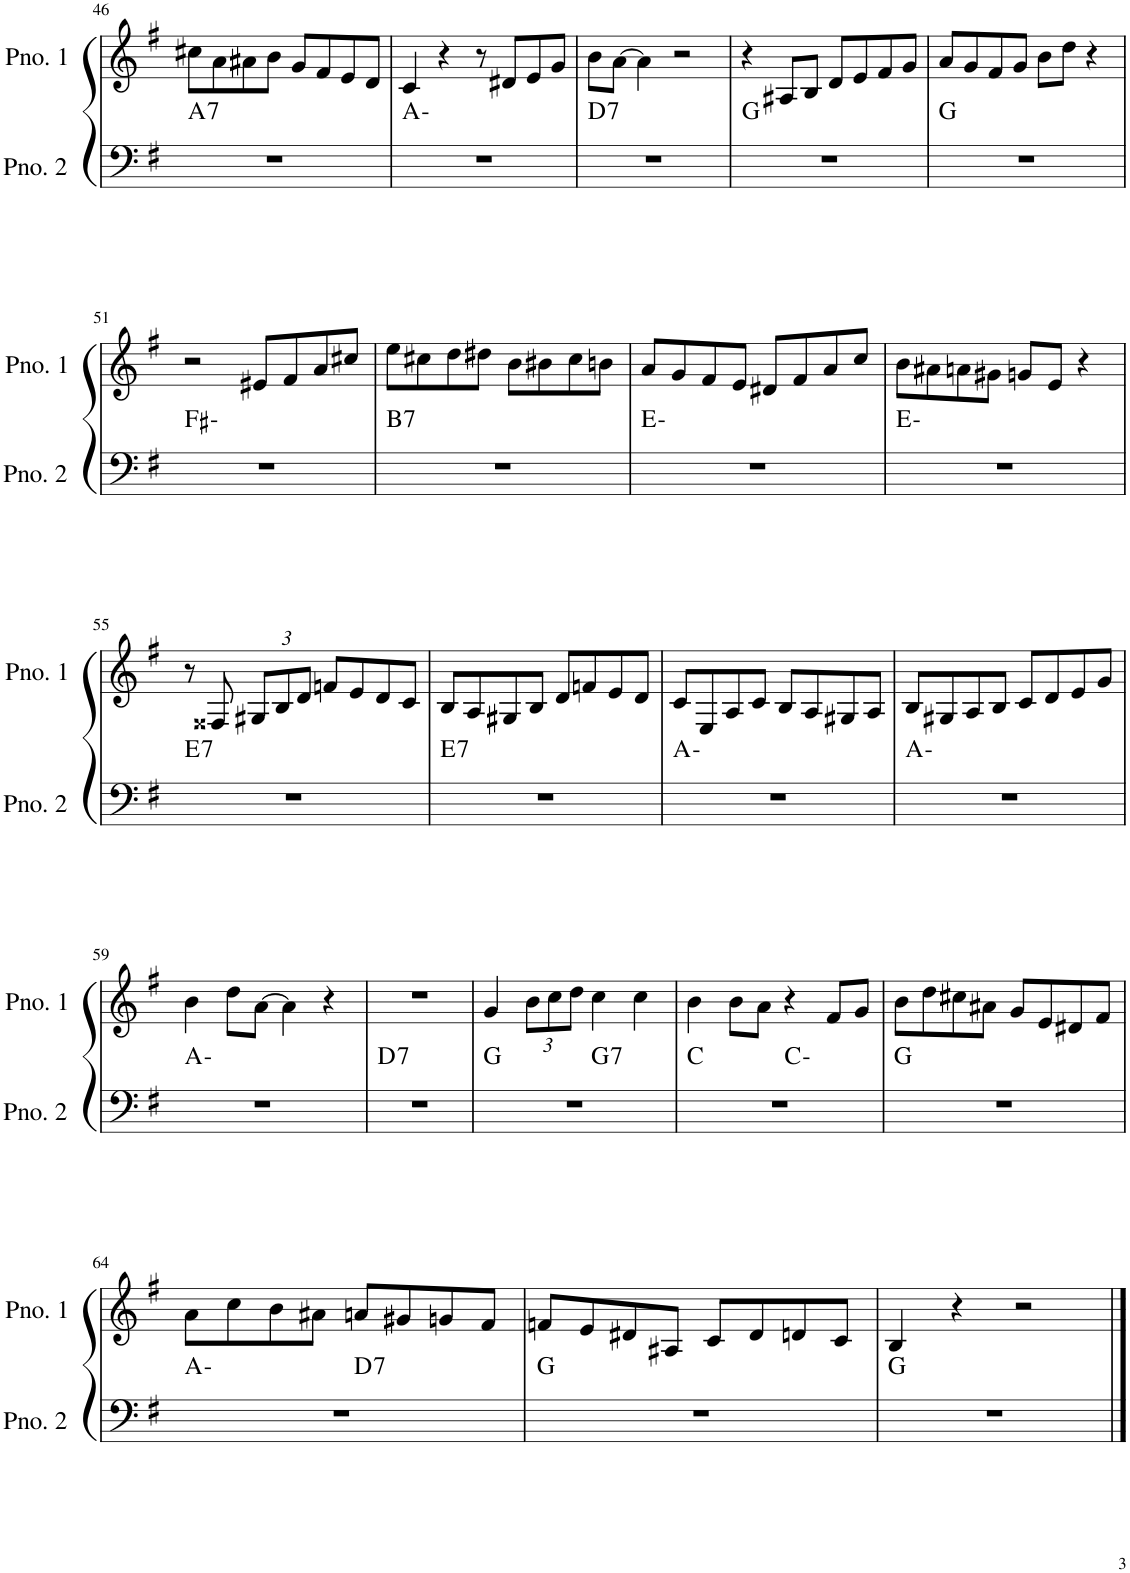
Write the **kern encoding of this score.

**kern	**harte	**kern
*part2	*part2	*part1
*staff2	*	*staff1
*I"ピアノ 2	*	*I"ピアノ 1
!!LO:PB:g=z
*clefF4	*	*clefG2
*k[f#]	*	*k[f#]
*M4/4	*	*M4/4
=46	=46	=46
!	!LO:H:kt=7	!
1r	A:7	8cc#X\L
.	.	8a\
.	.	8a#X\
.	.	8b\J
.	.	8g/L
.	.	8f#/
.	.	8e/
.	.	8d/J
=47	=47	=47
1r	A:min	4c/
.	.	4r
.	.	8r
.	.	8d#X/L
.	.	8e/
.	.	8g/J
=48	=48	=48
!	!LO:H:kt=7	!
1r	D:7	8b\L
.	.	[8a\J
.	.	4a\]
.	.	2r
=49	=49	=49
1r	G:maj	4r
.	.	8A#X/L
.	.	8B/J
.	.	8d/L
.	.	8e/
.	.	8f#/
.	.	8g/J
=50	=50	=50
1r	G:maj	8a/L
.	.	8g/
.	.	8f#/
.	.	8g/J
.	.	8b\L
.	.	8dd\J
.	.	4r
!!LO:LB:g=z
=51	=51	=51
1r	F#:min	2r
.	.	8e#X/L
.	.	8f#/
.	.	8a/
.	.	8cc#X/J
=52	=52	=52
!	!LO:H:kt=7	!
1r	B:7	8ee\L
.	.	8cc#X\
.	.	8dd\
.	.	8dd#X\J
.	.	8b\L
.	.	8b#X\
.	.	8cc#\
.	.	8bn\J
=53	=53	=53
1r	E:min	8a/L
.	.	8g/
.	.	8f#/
.	.	8e/J
.	.	8d#X/L
.	.	8f#/
.	.	8a/
.	.	8cc/J
=54	=54	=54
1r	E:min	8b\L
.	.	8a#X\
.	.	8an\
.	.	8g#X\J
.	.	8gn/L
.	.	8e/J
.	.	4r
!!LO:LB:g=z
=55	=55	=55
!	!LO:H:kt=7	!
1r	E:7	8r
.	.	8F##X/
*	*	*Xbrackettup
.	.	12G#X/L
.	.	12B/
.	.	12d/J
.	.	8fn/L
.	.	8e/
.	.	8d/
.	.	8c/J
=56	=56	=56
!	!LO:H:kt=7	!
1r	E:7	8B/L
.	.	8A/
.	.	8G#X/
.	.	8B/J
.	.	8d/L
.	.	8fn/
.	.	8e/
.	.	8d/J
=57	=57	=57
1r	A:min	8c/L
.	.	8E/
.	.	8A/
.	.	8c/J
.	.	8B/L
.	.	8A/
.	.	8G#X/
.	.	8A/J
=58	=58	=58
1r	A:min	8B/L
.	.	8G#X/
.	.	8A/
.	.	8B/J
.	.	8c/L
.	.	8d/
.	.	8e/
.	.	8g/J
!!LO:LB:g=z
=59	=59	=59
1r	A:min	4b\
.	.	8dd\L
.	.	[8a\J
.	.	4a\]
.	.	4r
=60	=60	=60
!	!LO:H:kt=7	!
1r	D:7	1r
=61	=61	=61
*^	*	*
1r	2ryy	G:maj	4g/
.	.	.	12b\L
.	.	.	12cc\
.	.	.	12dd\J
!	!	!LO:H:kt=7	!
.	2ryy	G:7	4cc\
.	.	.	4cc\
=62	=62	=62	=62
1r	2ryy	C:maj	4b\
.	.	.	8b\L
.	.	.	8a\J
.	2ryy	C:min	4r
.	.	.	8f#/L
.	.	.	8g/J
*v	*v	*	*
=63	=63	=63
1r	G:maj	8b\L
.	.	8dd\
.	.	8cc#X\
.	.	8a#X\J
.	.	8g/L
.	.	8e/
.	.	8d#X/
.	.	8f#/J
!!LO:LB:g=z
=64	=64	=64
*^	*	*
1r	2ryy	A:min	8a\L
.	.	.	8cc\
.	.	.	8b\
.	.	.	8a#X\J
!	!	!LO:H:kt=7	!
.	2ryy	D:7	8an/L
.	.	.	8g#X/
.	.	.	8gn/
.	.	.	8f#/J
*v	*v	*	*
=65	=65	=65
1r	G:maj	8fn/L
.	.	8e/
.	.	8d#X/
.	.	8A#X/J
.	.	8c/L
.	.	8d#/
.	.	8dn/
.	.	8c/J
=66	=66	=66
1r	G:maj	4B/
.	.	4r
.	.	2r
==	==	==
*-	*-	*-
